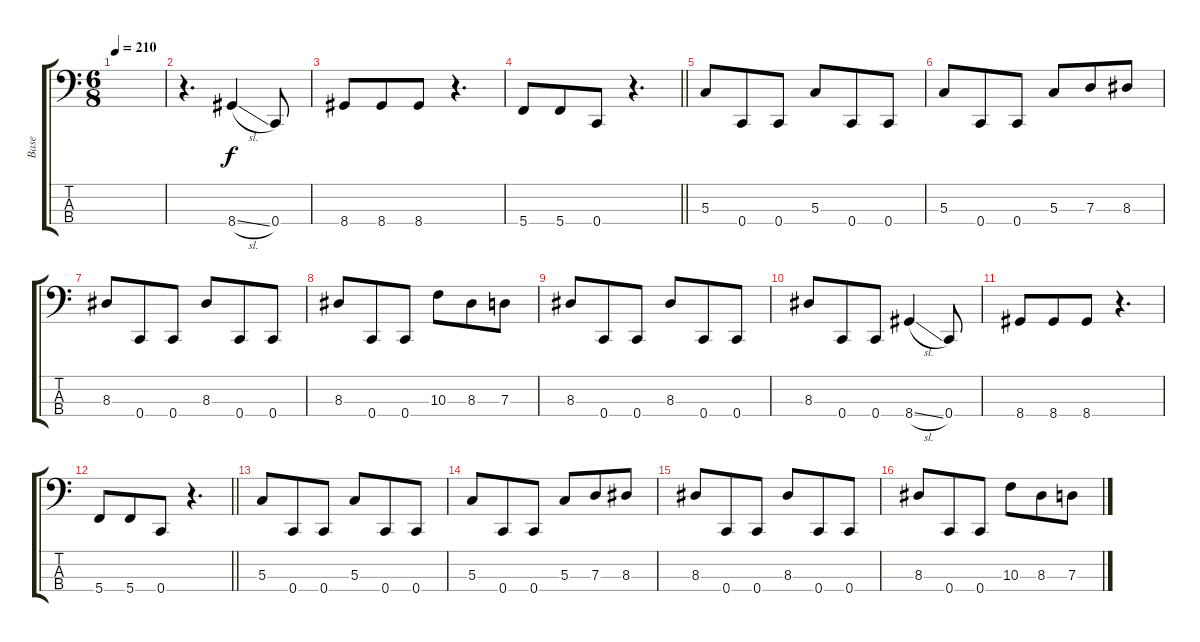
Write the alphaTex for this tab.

\track ("Base" "Base") {instrument electricbassfinger}
\staff {score tabs}
\tuning (F2 C2 G1 C1) {hide}
\ts (6 8)
\tempo 210
\clef f4
\ks c
|
r.4{d} 8.4{sl}.4 0.4.8 |
8.4.8 8.4.8 8.4.8 r.4{d} |
\barLineRight lightlight
5.4.8 5.4.8 0.4.8 r.4{d} |
5.3.8 0.4.8 0.4.8 5.3.8 0.4.8 0.4.8 |
5.3.8 0.4.8 0.4.8 5.3.8 7.3.8 8.3.8 |
8.3.8 0.4.8 0.4.8 8.3.8 0.4.8 0.4.8 |
8.3.8 0.4.8 0.4.8 10.3.8 8.3.8 7.3.8 |
8.3.8 0.4.8 0.4.8 8.3.8 0.4.8 0.4.8 |
8.3.8 0.4.8 0.4.8 8.4{sl}.4 0.4.8 |
8.4.8 8.4.8 8.4.8 r.4{d} |
\barLineRight lightlight
5.4.8 5.4.8 0.4.8 r.4{d} |
5.3.8 0.4.8 0.4.8 5.3.8 0.4.8 0.4.8 |
5.3.8 0.4.8 0.4.8 5.3.8 7.3.8 8.3.8 |
8.3.8 0.4.8 0.4.8 8.3.8 0.4.8 0.4.8 |
8.3.8 0.4.8 0.4.8 10.3.8 8.3.8 7.3.8
